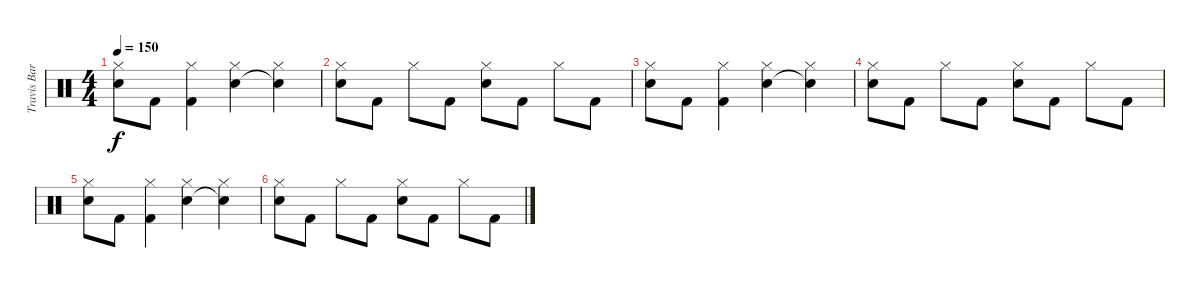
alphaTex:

\track ("Travis Barker (Drums)" "Travis Bar") {instrument percussion}
\staff {score}
\articulation defaults
\ts (4 4)
\tempo 150
\clef neutral
\ks c
("Hi-Hat (closed)" "Electric Snare (hit)").8{dy f} "Kick (hit) 2".8 ("Hi-Hat (closed)" "Kick (hit) 2").4 ("Hi-Hat (closed)" "Electric Snare (hit)").4 ("Hi-Hat (closed)" "Electric Snare (hit)"{t}).4 |
("Hi-Hat (closed)" "Electric Snare (hit)").8 "Kick (hit) 2".8 "Hi-Hat (closed)".8 "Kick (hit) 2".8 ("Hi-Hat (closed)" "Electric Snare (hit)").8 "Kick (hit) 2".8 "Hi-Hat (closed)".8 "Kick (hit) 2".8 |
("Hi-Hat (closed)" "Electric Snare (hit)").8 "Kick (hit) 2".8 ("Hi-Hat (closed)" "Kick (hit) 2").4 ("Hi-Hat (closed)" "Electric Snare (hit)").4 ("Hi-Hat (closed)" "Electric Snare (hit)"{t}).4 |
("Hi-Hat (closed)" "Electric Snare (hit)").8 "Kick (hit) 2".8 "Hi-Hat (closed)".8 "Kick (hit) 2".8 ("Hi-Hat (closed)" "Electric Snare (hit)").8 "Kick (hit) 2".8 "Hi-Hat (closed)".8 "Kick (hit) 2".8 |
("Hi-Hat (closed)" "Electric Snare (hit)").8 "Kick (hit) 2".8 ("Hi-Hat (closed)" "Kick (hit) 2").4 ("Hi-Hat (closed)" "Electric Snare (hit)").4 ("Hi-Hat (closed)" "Electric Snare (hit)"{t}).4 |
("Hi-Hat (closed)" "Electric Snare (hit)").8 "Kick (hit) 2".8 "Hi-Hat (closed)".8 "Kick (hit) 2".8 ("Hi-Hat (closed)" "Electric Snare (hit)").8 "Kick (hit) 2".8 "Hi-Hat (closed)".8 "Kick (hit) 2".8
